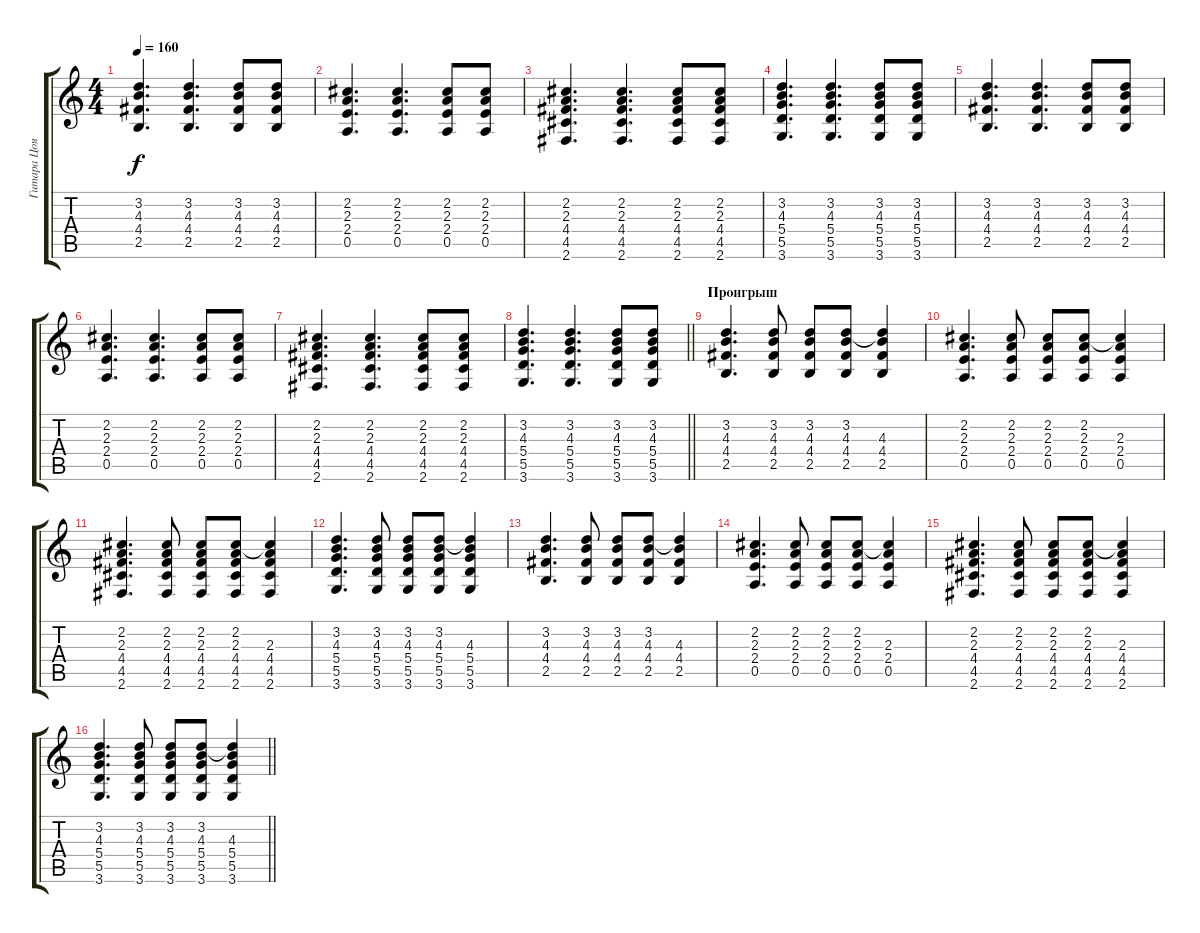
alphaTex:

\track ("Гитара Цоя" "Гитара Цоя") {instrument acousticguitarsteel}
\staff {score tabs}
\tuning (E4 B3 G3 D3 A2 E2) {hide}
\ts (4 4)
\tempo 160
\clef g2
\ks c
(3.2 4.3 4.4 2.5).4{d dy f} (3.2 4.3 4.4 2.5).4{d} (3.2 4.3 4.4 2.5).8 (3.2 4.3 4.4 2.5).8 |
(2.2 2.3 2.4 0.5).4{d} (2.2 2.3 2.4 0.5).4{d} (2.2 2.3 2.4 0.5).8 (2.2 2.3 2.4 0.5).8 |
(2.2 2.3 4.4 4.5 2.6).4{d} (2.2 2.3 4.4 4.5 2.6).4{d} (2.2 2.3 4.4 4.5 2.6).8 (2.2 2.3 4.4 4.5 2.6).8 |
(3.2 4.3 5.4 5.5 3.6).4{d} (3.2 4.3 5.4 5.5 3.6).4{d} (3.2 4.3 5.4 5.5 3.6).8 (3.2 4.3 5.4 5.5 3.6).8 |
(3.2 4.3 4.4 2.5).4{d} (3.2 4.3 4.4 2.5).4{d} (3.2 4.3 4.4 2.5).8 (3.2 4.3 4.4 2.5).8 |
(2.2 2.3 2.4 0.5).4{d} (2.2 2.3 2.4 0.5).4{d} (2.2 2.3 2.4 0.5).8 (2.2 2.3 2.4 0.5).8 |
(2.2 2.3 4.4 4.5 2.6).4{d} (2.2 2.3 4.4 4.5 2.6).4{d} (2.2 2.3 4.4 4.5 2.6).8 (2.2 2.3 4.4 4.5 2.6).8 |
\barLineRight lightlight
(3.2 4.3 5.4 5.5 3.6).4{d} (3.2 4.3 5.4 5.5 3.6).4{d} (3.2 4.3 5.4 5.5 3.6).8 (3.2 4.3 5.4 5.5 3.6).8 |
\section ("" "Проигрыш")
(3.2 4.3 4.4 2.5).4{d} (3.2 4.3 4.4 2.5).8 (3.2 4.3 4.4 2.5).8 (3.2 4.3 4.4 2.5).8 (3.2{t} 4.3 4.4 2.5).4 |
(2.2 2.3 2.4 0.5).4{d} (2.2 2.3 2.4 0.5).8 (2.2 2.3 2.4 0.5).8 (2.2 2.3 2.4 0.5).8 (2.2{t} 2.3 2.4 0.5).4 |
(2.2 2.3 4.4 4.5 2.6).4{d} (2.2 2.3 4.4 4.5 2.6).8 (2.2 2.3 4.4 4.5 2.6).8 (2.2 2.3 4.4 4.5 2.6).8 (2.2{t} 2.3 4.4 4.5 2.6).4 |
(3.2 4.3 5.4 5.5 3.6).4{d} (3.2 4.3 5.4 5.5 3.6).8 (3.2 4.3 5.4 5.5 3.6).8 (3.2 4.3 5.4 5.5 3.6).8 (3.2{t} 4.3 5.4 5.5 3.6).4 |
(3.2 4.3 4.4 2.5).4{d} (3.2 4.3 4.4 2.5).8 (3.2 4.3 4.4 2.5).8 (3.2 4.3 4.4 2.5).8 (3.2{t} 4.3 4.4 2.5).4 |
(2.2 2.3 2.4 0.5).4{d} (2.2 2.3 2.4 0.5).8 (2.2 2.3 2.4 0.5).8 (2.2 2.3 2.4 0.5).8 (2.2{t} 2.3 2.4 0.5).4 |
(2.2 2.3 4.4 4.5 2.6).4{d} (2.2 2.3 4.4 4.5 2.6).8 (2.2 2.3 4.4 4.5 2.6).8 (2.2 2.3 4.4 4.5 2.6).8 (2.2{t} 2.3 4.4 4.5 2.6).4 |
\barLineRight lightlight
(3.2 4.3 5.4 5.5 3.6).4{d} (3.2 4.3 5.4 5.5 3.6).8 (3.2 4.3 5.4 5.5 3.6).8 (3.2 4.3 5.4 5.5 3.6).8 (3.2{t} 4.3 5.4 5.5 3.6).4
